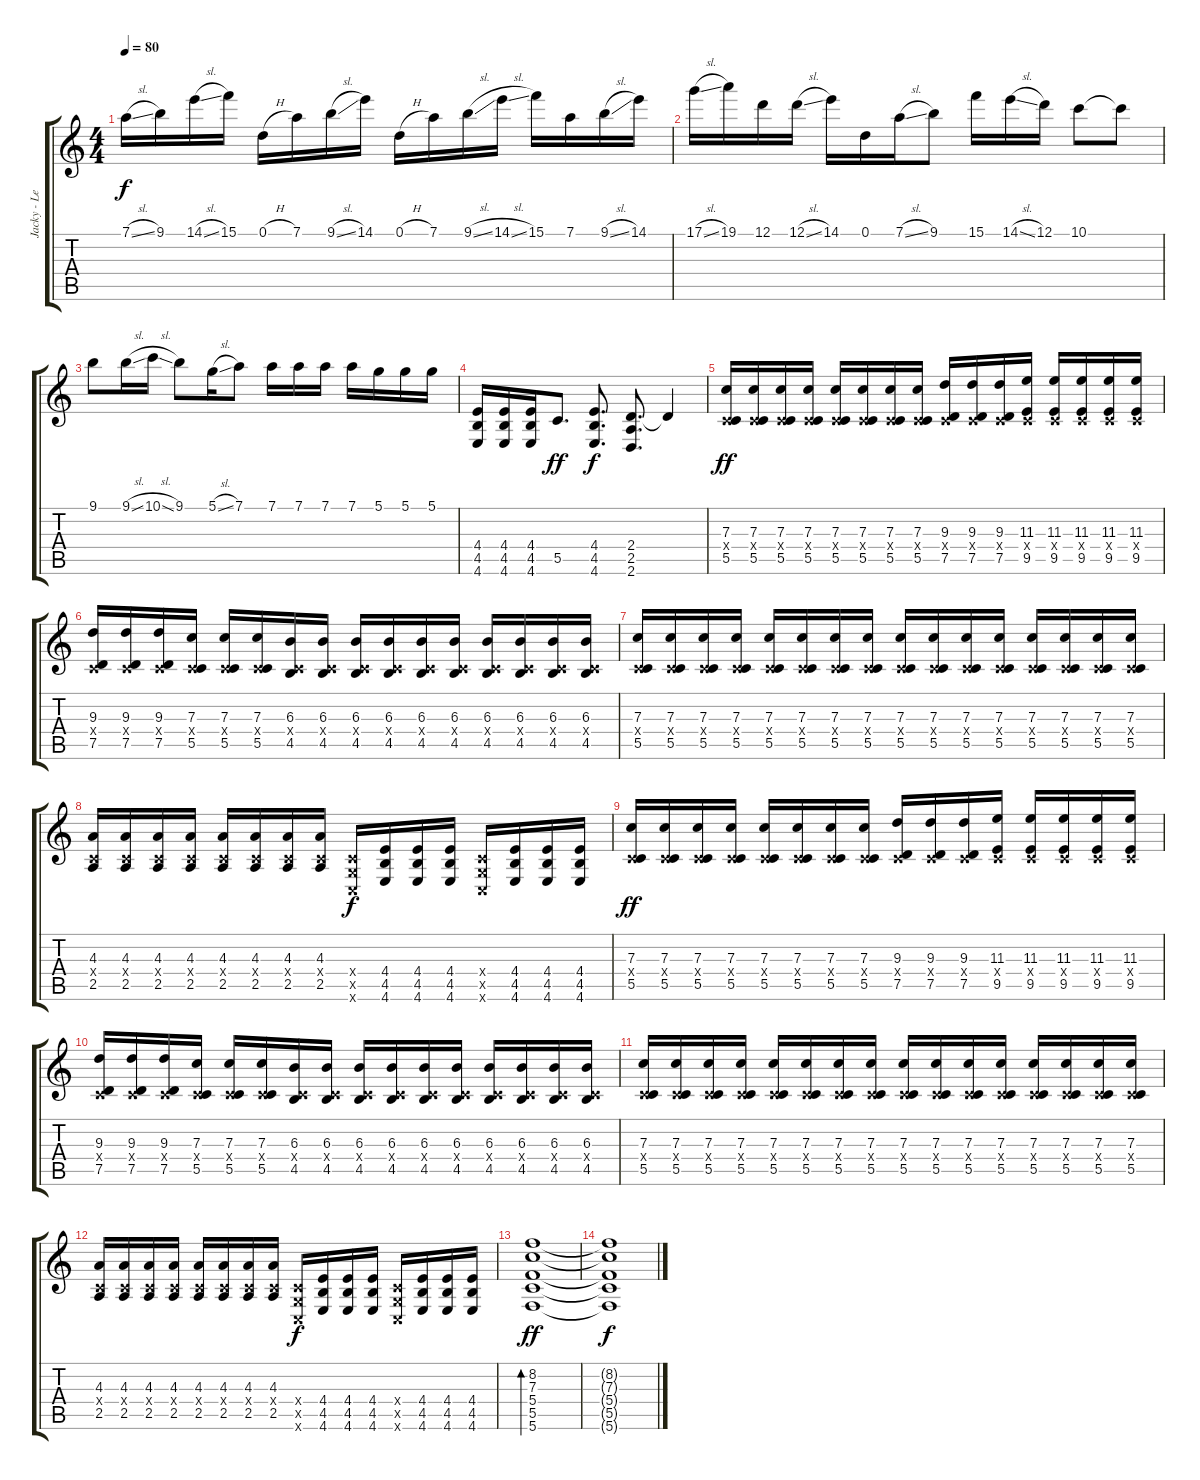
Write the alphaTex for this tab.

\track ("Jacky - Lead" "Jacky - Le") {instrument distortionguitar}
\staff {score tabs}
\tuning (D4 A3 F3 C3 G2 C2) {hide}
\ts (4 4)
\tempo 80
\clef g2
\ks c
7.1{sl}.16{dy f} 9.1.16 14.1{sl}.16 15.1.16 0.1{h}.16 7.1.16 9.1{sl}.16 14.1.16 0.1{h}.16 7.1.16 9.1{sl}.16 14.1{sl}.16 15.1.16 7.1.16 9.1{sl}.16 14.1.16 |
17.1{sl}.16 19.1.16 12.1.16 12.1{sl}.16 14.1.16 0.1.16 7.1{sl}.16 9.1.8 15.1.16 14.1{sl}.16 12.1.16 10.1.8 10.1{t}.8 |
9.1.8 9.1{sl}.16 10.1{sl}.16 9.1.8 5.1{sl}.16 7.1.8 7.1.16 7.1.16 7.1.16 7.1.16 5.1.16 5.1.16 5.1.16 |
(4.4 4.5 4.6).16 (4.4 4.5 4.6).16 (4.4 4.5 4.6).16 5.5.8{d dy ff} (4.4 4.5 4.6).8{d dy f} (2.4 2.5 2.6).8{d} 2.4{t}.4 |
(7.3 0.4{x} 5.5).16{dy ff} (7.3 0.4{x} 5.5).16 (7.3 0.4{x} 5.5).16 (7.3 0.4{x} 5.5).16 (7.3 0.4{x} 5.5).16 (7.3 0.4{x} 5.5).16 (7.3 0.4{x} 5.5).16 (7.3 0.4{x} 5.5).16 (9.3 0.4{x} 7.5).16 (9.3 0.4{x} 7.5).16 (9.3 0.4{x} 7.5).16 (11.3 0.4{x} 9.5).16 (11.3 0.4{x} 9.5).16 (11.3 0.4{x} 9.5).16 (11.3 0.4{x} 9.5).16 (11.3 0.4{x} 9.5).16 |
(9.3 0.4{x} 7.5).16 (9.3 0.4{x} 7.5).16 (9.3 0.4{x} 7.5).16 (7.3 0.4{x} 5.5).16 (7.3 0.4{x} 5.5).16 (7.3 0.4{x} 5.5).16 (6.3 0.4{x} 4.5).16 (6.3 0.4{x} 4.5).16 (6.3 0.4{x} 4.5).16 (6.3 0.4{x} 4.5).16 (6.3 0.4{x} 4.5).16 (6.3 0.4{x} 4.5).16 (6.3 0.4{x} 4.5).16 (6.3 0.4{x} 4.5).16 (6.3 0.4{x} 4.5).16 (6.3 0.4{x} 4.5).16 |
(7.3 0.4{x} 5.5).16 (7.3 0.4{x} 5.5).16 (7.3 0.4{x} 5.5).16 (7.3 0.4{x} 5.5).16 (7.3 0.4{x} 5.5).16 (7.3 0.4{x} 5.5).16 (7.3 0.4{x} 5.5).16 (7.3 0.4{x} 5.5).16 (7.3 0.4{x} 5.5).16 (7.3 0.4{x} 5.5).16 (7.3 0.4{x} 5.5).16 (7.3 0.4{x} 5.5).16 (7.3 0.4{x} 5.5).16 (7.3 0.4{x} 5.5).16 (7.3 0.4{x} 5.5).16 (7.3 0.4{x} 5.5).16 |
(4.3 0.4{x} 2.5).16 (4.3 0.4{x} 2.5).16 (4.3 0.4{x} 2.5).16 (4.3 0.4{x} 2.5).16 (4.3 0.4{x} 2.5).16 (4.3 0.4{x} 2.5).16 (4.3 0.4{x} 2.5).16 (4.3 0.4{x} 2.5).16 (0.4{x} 0.5{x} 0.6{x}).16{dy f} (4.4 4.5 4.6).16 (4.4 4.5 4.6).16 (4.4 4.5 4.6).16 (0.4{x} 0.5{x} 0.6{x}).16 (4.4 4.5 4.6).16 (4.4 4.5 4.6).16 (4.4 4.5 4.6).16 |
(7.3 0.4{x} 5.5).16{dy ff} (7.3 0.4{x} 5.5).16 (7.3 0.4{x} 5.5).16 (7.3 0.4{x} 5.5).16 (7.3 0.4{x} 5.5).16 (7.3 0.4{x} 5.5).16 (7.3 0.4{x} 5.5).16 (7.3 0.4{x} 5.5).16 (9.3 0.4{x} 7.5).16 (9.3 0.4{x} 7.5).16 (9.3 0.4{x} 7.5).16 (11.3 0.4{x} 9.5).16 (11.3 0.4{x} 9.5).16 (11.3 0.4{x} 9.5).16 (11.3 0.4{x} 9.5).16 (11.3 0.4{x} 9.5).16 |
(9.3 0.4{x} 7.5).16 (9.3 0.4{x} 7.5).16 (9.3 0.4{x} 7.5).16 (7.3 0.4{x} 5.5).16 (7.3 0.4{x} 5.5).16 (7.3 0.4{x} 5.5).16 (6.3 0.4{x} 4.5).16 (6.3 0.4{x} 4.5).16 (6.3 0.4{x} 4.5).16 (6.3 0.4{x} 4.5).16 (6.3 0.4{x} 4.5).16 (6.3 0.4{x} 4.5).16 (6.3 0.4{x} 4.5).16 (6.3 0.4{x} 4.5).16 (6.3 0.4{x} 4.5).16 (6.3 0.4{x} 4.5).16 |
(7.3 0.4{x} 5.5).16 (7.3 0.4{x} 5.5).16 (7.3 0.4{x} 5.5).16 (7.3 0.4{x} 5.5).16 (7.3 0.4{x} 5.5).16 (7.3 0.4{x} 5.5).16 (7.3 0.4{x} 5.5).16 (7.3 0.4{x} 5.5).16 (7.3 0.4{x} 5.5).16 (7.3 0.4{x} 5.5).16 (7.3 0.4{x} 5.5).16 (7.3 0.4{x} 5.5).16 (7.3 0.4{x} 5.5).16 (7.3 0.4{x} 5.5).16 (7.3 0.4{x} 5.5).16 (7.3 0.4{x} 5.5).16 |
(4.3 0.4{x} 2.5).16 (4.3 0.4{x} 2.5).16 (4.3 0.4{x} 2.5).16 (4.3 0.4{x} 2.5).16 (4.3 0.4{x} 2.5).16 (4.3 0.4{x} 2.5).16 (4.3 0.4{x} 2.5).16 (4.3 0.4{x} 2.5).16 (0.4{x} 0.5{x} 0.6{x}).16{dy f} (4.4 4.5 4.6).16 (4.4 4.5 4.6).16 (4.4 4.5 4.6).16 (0.4{x} 0.5{x} 0.6{x}).16 (4.4 4.5 4.6).16 (4.4 4.5 4.6).16 (4.4 4.5 4.6).16 |
(8.2 7.3 5.4 5.5 5.6).1{bd 60 dy ff} |
(8.2{t} 7.3{t} 5.4{t} 5.5{t} 5.6{t}).1{dy f}
